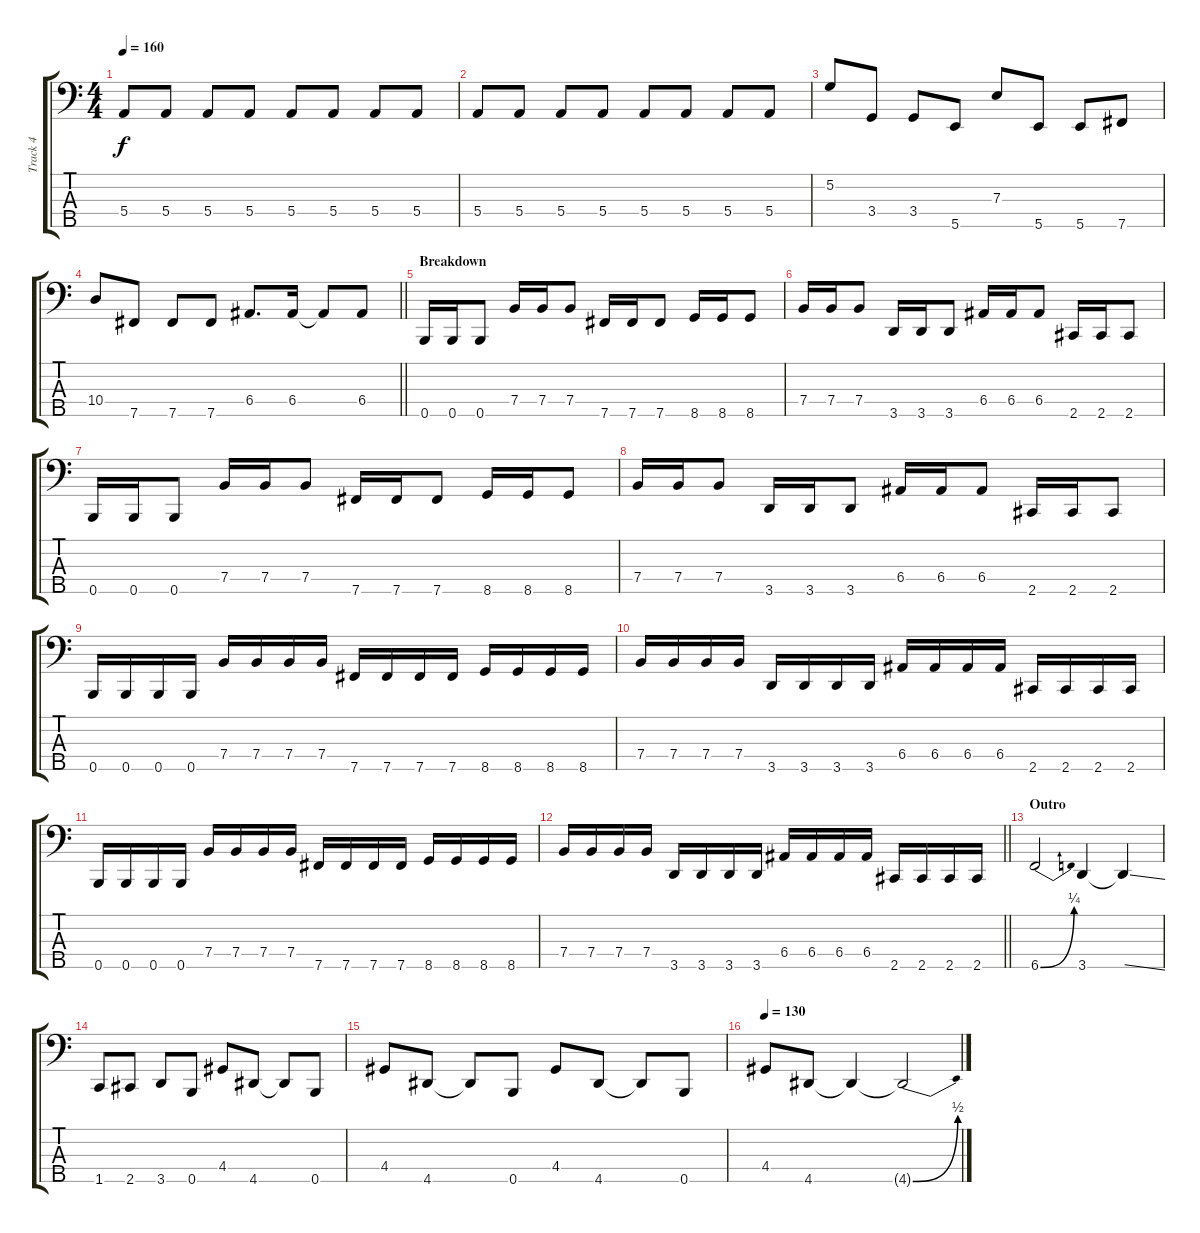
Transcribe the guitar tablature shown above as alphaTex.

\track ("Track 4" "Track 4") {instrument electricbassfinger}
\staff {score tabs}
\tuning (G2 D2 A1 E1 B0) {hide}
\ts (4 4)
\tempo 160
\clef f4
\ks c
5.4.8{dy f} 5.4.8 5.4.8 5.4.8 5.4.8 5.4.8 5.4.8 5.4.8 |
5.4.8 5.4.8 5.4.8 5.4.8 5.4.8 5.4.8 5.4.8 5.4.8 |
5.2.8 3.4.8 3.4.8 5.5.8 7.3.8 5.5.8 5.5.8 7.5.8 |
\barLineRight lightlight
10.4.8 7.5.8 7.5.8 7.5.8 6.4.8{d} 6.4.16 6.4{t}.8 6.4.8 |
\section ("" "Breakdown")
0.5.16 0.5.16 0.5.8 7.4.16 7.4.16 7.4.8 7.5.16 7.5.16 7.5.8 8.5.16 8.5.16 8.5.8 |
7.4.16 7.4.16 7.4.8 3.5.16 3.5.16 3.5.8 6.4.16 6.4.16 6.4.8 2.5.16 2.5.16 2.5.8 |
0.5.16 0.5.16 0.5.8 7.4.16 7.4.16 7.4.8 7.5.16 7.5.16 7.5.8 8.5.16 8.5.16 8.5.8 |
7.4.16 7.4.16 7.4.8 3.5.16 3.5.16 3.5.8 6.4.16 6.4.16 6.4.8 2.5.16 2.5.16 2.5.8 |
0.5.16 0.5.16 0.5.16 0.5.16 7.4.16 7.4.16 7.4.16 7.4.16 7.5.16 7.5.16 7.5.16 7.5.16 8.5.16 8.5.16 8.5.16 8.5.16 |
7.4.16 7.4.16 7.4.16 7.4.16 3.5.16 3.5.16 3.5.16 3.5.16 6.4.16 6.4.16 6.4.16 6.4.16 2.5.16 2.5.16 2.5.16 2.5.16 |
0.5.16 0.5.16 0.5.16 0.5.16 7.4.16 7.4.16 7.4.16 7.4.16 7.5.16 7.5.16 7.5.16 7.5.16 8.5.16 8.5.16 8.5.16 8.5.16 |
\barLineRight lightlight
7.4.16 7.4.16 7.4.16 7.4.16 3.5.16 3.5.16 3.5.16 3.5.16 6.4.16 6.4.16 6.4.16 6.4.16 2.5.16 2.5.16 2.5.16 2.5.16 |
\section ("" "Outro")
6.5{be (bend 0 0 60 1)}.2 3.5.4 3.5{ss t}.4 |
1.5.8 2.5.8 3.5.8 0.5.8 4.4.8 4.5.8 4.5{t}.8 0.5.8 |
4.4.8 4.5.8 4.5{t}.8 0.5.8 4.4.8 4.5.8 4.5{t}.8 0.5.8 |
\tempo 130
4.4.8 4.5.8 4.5{t}.4 4.5{be (bend 0 0 60 2) t}.2
